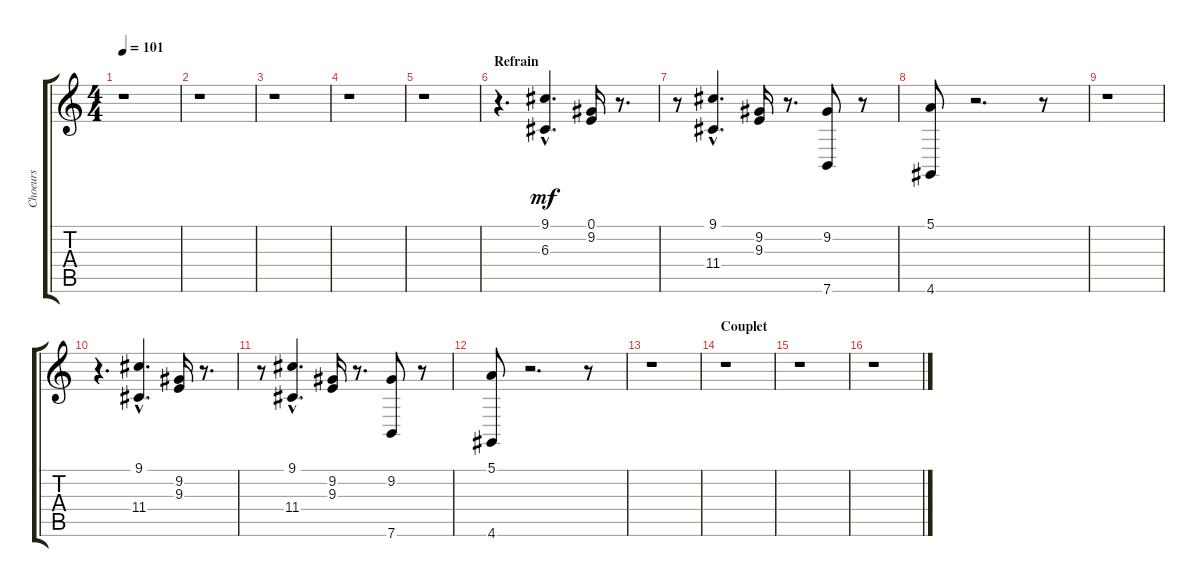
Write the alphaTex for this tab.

\track ("Choeurs" "Choeurs") {instrument voiceoohs}
\staff {score tabs}
\tuning (E4 B3 G3 D3 A2 E2) {hide}
\ts (4 4)
\tempo 101
\clef g2
\ks c
r.1{dy mf} |
r.1 |
r.1 |
r.1 |
r.1 |
\section ("" "Refrain")
r.4{d} (9.1{hac} 6.3).4{d} (0.1 9.2).16 r.8{d} |
r.8 (9.1{hac} 11.4).4{d} (9.2 9.3).16 r.8{d} (9.2 7.6).8 r.8 |
(5.1 4.6).8 r.2{d} r.8 |
r.1 |
r.4{d} (9.1{hac} 11.4).4{d} (9.2 9.3).16 r.8{d} |
r.8 (9.1{hac} 11.4).4{d} (9.2 9.3).16 r.8{d} (9.2 7.6).8 r.8 |
(5.1 4.6).8 r.2{d} r.8 |
r.1 |
\section ("" "Couplet")
r.1 |
r.1 |
r.1
